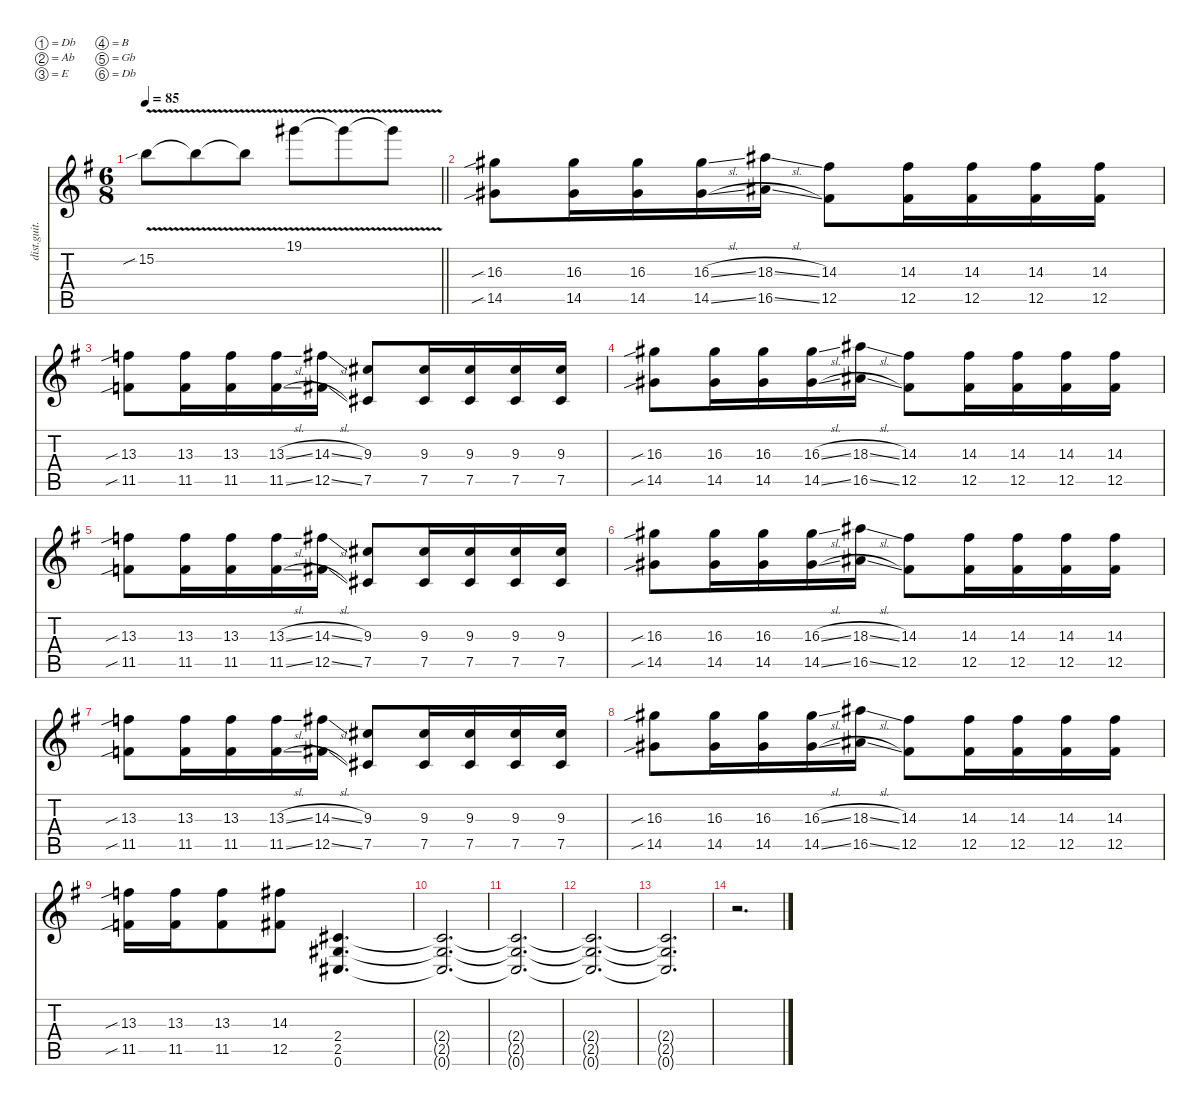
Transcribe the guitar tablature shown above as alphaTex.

\defaultSystemsLayout 4
\hideDynamics
\bracketExtendMode nobrackets
\otherSystemsTrackNameOrientation horizontal
\track ("Billy Howerdel" "dist.guit.") {instrument distortionguitar}
\staff {score tabs}
\tuning (Db4 Ab3 E3 B2 Gb2 Db2)
\ts (6 8)
\tempo 85
\clef g2
\barLineRight lightlight
\ks eminor
15.2{v sib acc forcenatural}.8{dy f beam Down} 15.2{v t acc forcenatural}.8{beam Down} 15.2{v t acc forcenatural}.8{beam Down} 19.1{v acc #}.8{beam Down} 19.1{v t acc #}.8{beam Down} 19.1{v t acc #}.8{beam Down} |
(16.3{sib acc #} 14.5{sib acc #}).8{beam Down} (16.3{acc #} 14.5{acc #}).16{beam Down} (16.3{acc #} 14.5{acc #}).16{beam Down} (16.3{sl acc #} 14.5{sl acc #}).16{beam Down} (18.3{sl acc #} 16.5{sl acc #}).16{beam Down} (14.3{acc #} 12.5{acc #}).8{beam Down} (14.3{acc #} 12.5{acc #}).16{beam Down} (14.3{acc #} 12.5{acc #}).16{beam Down} (14.3{acc #} 12.5{acc #}).16{beam Down} (14.3{acc #} 12.5{acc #}).16{beam Down} |
(13.3{sib acc forcenatural} 11.5{sib acc forcenatural}).8{beam Down} (13.3{acc forcenatural} 11.5{acc forcenatural}).16{beam Down} (13.3{acc forcenatural} 11.5{acc forcenatural}).16{beam Down} (13.3{sl acc forcenatural} 11.5{sl acc forcenatural}).16{beam Down} (14.3{sl acc #} 12.5{sl acc #}).16{beam Down} (9.3{acc #} 7.5{acc #}).8{beam Up} (9.3{acc #} 7.5{acc #}).16{beam Up} (9.3{acc #} 7.5{acc #}).16{beam Up} (9.3{acc #} 7.5{acc #}).16{beam Up} (9.3{acc #} 7.5{acc #}).16{beam Up} |
(16.3{sib acc #} 14.5{sib acc #}).8{beam Down} (16.3{acc #} 14.5{acc #}).16{beam Down} (16.3{acc #} 14.5{acc #}).16{beam Down} (16.3{sl acc #} 14.5{sl acc #}).16{beam Down} (18.3{sl acc #} 16.5{sl acc #}).16{beam Down} (14.3{acc #} 12.5{acc #}).8{beam Down} (14.3{acc #} 12.5{acc #}).16{beam Down} (14.3{acc #} 12.5{acc #}).16{beam Down} (14.3{acc #} 12.5{acc #}).16{beam Down} (14.3{acc #} 12.5{acc #}).16{beam Down} |
(13.3{sib acc forcenatural} 11.5{sib acc forcenatural}).8{beam Down} (13.3{acc forcenatural} 11.5{acc forcenatural}).16{beam Down} (13.3{acc forcenatural} 11.5{acc forcenatural}).16{beam Down} (13.3{sl acc forcenatural} 11.5{sl acc forcenatural}).16{beam Down} (14.3{sl acc #} 12.5{sl acc #}).16{beam Down} (9.3{acc #} 7.5{acc #}).8{beam Up} (9.3{acc #} 7.5{acc #}).16{beam Up} (9.3{acc #} 7.5{acc #}).16{beam Up} (9.3{acc #} 7.5{acc #}).16{beam Up} (9.3{acc #} 7.5{acc #}).16{beam Up} |
(16.3{sib acc #} 14.5{sib acc #}).8{beam Down} (16.3{acc #} 14.5{acc #}).16{beam Down} (16.3{acc #} 14.5{acc #}).16{beam Down} (16.3{sl acc #} 14.5{sl acc #}).16{beam Down} (18.3{sl acc #} 16.5{sl acc #}).16{beam Down} (14.3{acc #} 12.5{acc #}).8{beam Down} (14.3{acc #} 12.5{acc #}).16{beam Down} (14.3{acc #} 12.5{acc #}).16{beam Down} (14.3{acc #} 12.5{acc #}).16{beam Down} (14.3{acc #} 12.5{acc #}).16{beam Down} |
(13.3{sib acc forcenatural} 11.5{sib acc forcenatural}).8{beam Down} (13.3{acc forcenatural} 11.5{acc forcenatural}).16{beam Down} (13.3{acc forcenatural} 11.5{acc forcenatural}).16{beam Down} (13.3{sl acc forcenatural} 11.5{sl acc forcenatural}).16{beam Down} (14.3{sl acc #} 12.5{sl acc #}).16{beam Down} (9.3{acc #} 7.5{acc #}).8{beam Up} (9.3{acc #} 7.5{acc #}).16{beam Up} (9.3{acc #} 7.5{acc #}).16{beam Up} (9.3{acc #} 7.5{acc #}).16{beam Up} (9.3{acc #} 7.5{acc #}).16{beam Up} |
(16.3{sib acc #} 14.5{sib acc #}).8{beam Down} (16.3{acc #} 14.5{acc #}).16{beam Down} (16.3{acc #} 14.5{acc #}).16{beam Down} (16.3{sl acc #} 14.5{sl acc #}).16{beam Down} (18.3{sl acc #} 16.5{sl acc #}).16{beam Down} (14.3{acc #} 12.5{acc #}).8{beam Down} (14.3{acc #} 12.5{acc #}).16{beam Down} (14.3{acc #} 12.5{acc #}).16{beam Down} (14.3{acc #} 12.5{acc #}).16{beam Down} (14.3{acc #} 12.5{acc #}).16{beam Down} |
(13.3{sib acc forcenatural} 11.5{sib acc forcenatural}).16{beam Down} (13.3{acc forcenatural} 11.5{acc forcenatural}).16{beam Down} (13.3{acc forcenatural} 11.5{acc forcenatural}).8{beam Down} (14.3{acc #} 12.5{acc #}).8{beam Down} (2.4{acc #} 2.5{acc #} 0.6{acc #}).4{d beam Up} |
(2.4{t acc #} 2.5{t acc #} 0.6{t acc #}).2{d beam Up} |
(2.4{t acc #} 2.5{t acc #} 0.6{t acc #}).2{d beam Up} |
(2.4{t acc #} 2.5{t acc #} 0.6{t acc #}).2{d beam Up} |
(2.4{t acc #} 2.5{t acc #} 0.6{t acc #}).2{d beam Up} |
r.2{d beam Down}
